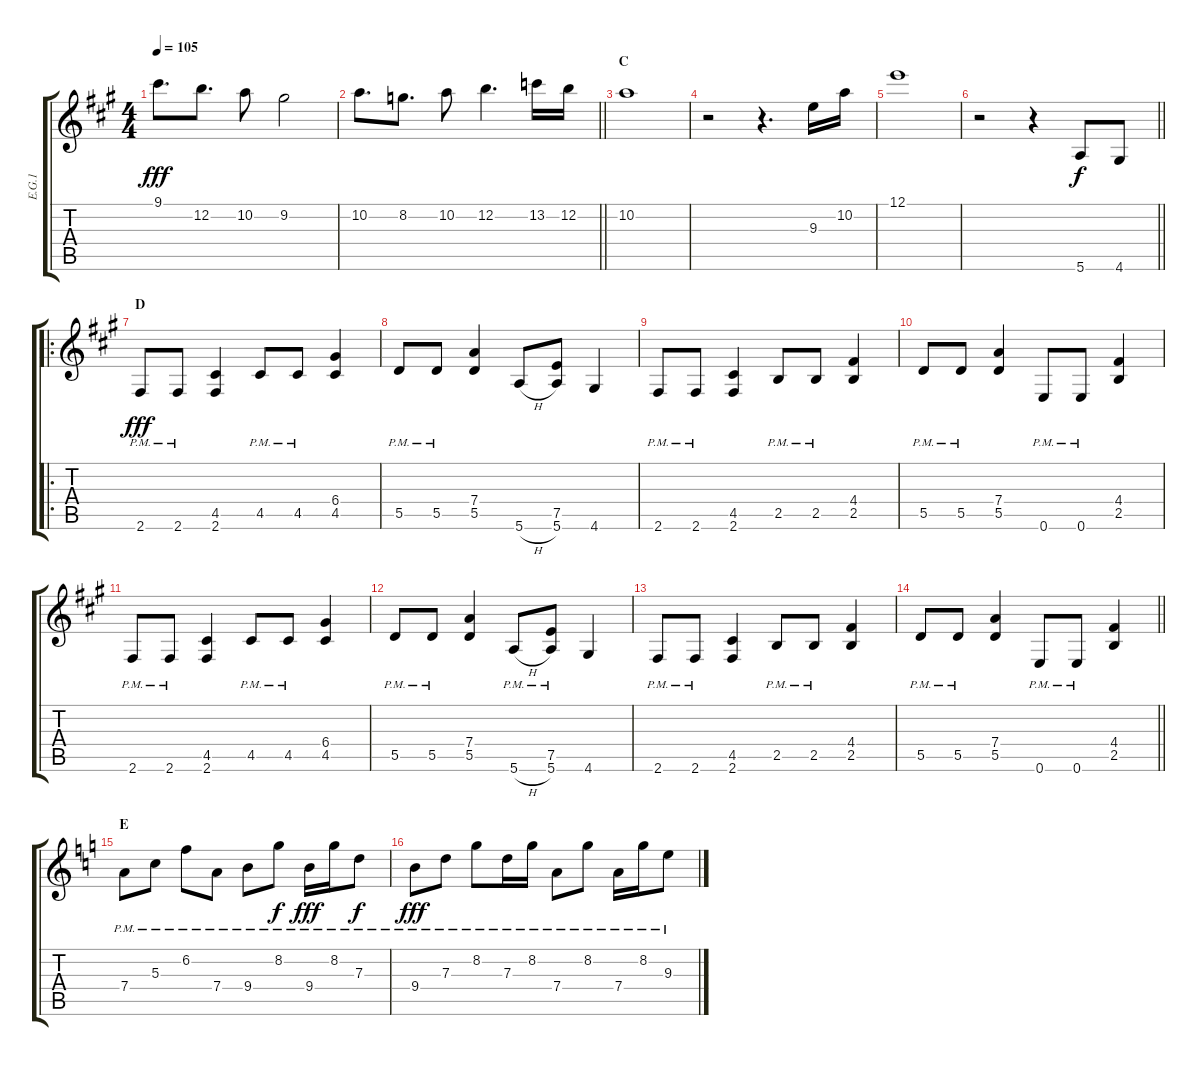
\track ("E.G.1" "E.G.1") {instrument overdrivenguitar}
\staff {score tabs}
\tuning (E4 B3 G3 D3 A2 E2) {hide}
\ts (4 4)
\tempo 105
\clef g2
\ks a
9.1.8{d dy fff} 12.2.8{d} 10.2.8 9.2.2 |
\barLineRight lightlight
10.2.8{d} 8.2.8{d} 10.2.8 12.2.4{d} 13.2.16 12.2.16 |
\section ("" "C")
10.2.1 |
r.2 r.4{d} 9.3.16 10.2.16 |
12.1.1 |
\barLineRight lightlight
r.2 r.4 5.6.8{dy f} 4.6.8 |
\ro
\section ("" "D")
2.6{pm}.8{dy fff} 2.6{pm}.8 (4.5 2.6).4 4.5{pm}.8 4.5{pm}.8 (6.4 4.5).4 |
5.5{pm}.8 5.5{pm}.8 (7.4 5.5).4 5.6{h}.8 (7.5 5.6).8 4.6.4 |
2.6{pm}.8 2.6{pm}.8 (4.5 2.6).4 2.5{pm}.8 2.5{pm}.8 (4.4 2.5).4 |
5.5{pm}.8 5.5{pm}.8 (7.4 5.5).4 0.6{pm}.8 0.6{pm}.8 (4.4 2.5).4 |
2.6{pm}.8 2.6{pm}.8 (4.5 2.6).4 4.5{pm}.8 4.5{pm}.8 (6.4 4.5).4 |
5.5{pm}.8 5.5{pm}.8 (7.4 5.5).4 5.6{h pm}.8 (7.5 5.6{pm}).8 4.6.4 |
2.6{pm}.8 2.6{pm}.8 (4.5 2.6).4 2.5{pm}.8 2.5{pm}.8 (4.4 2.5).4 |
\barLineRight lightlight
5.5{pm}.8 5.5{pm}.8 (7.4 5.5).4 0.6{pm}.8 0.6{pm}.8 (4.4 2.5).4 |
\section ("" "E")
\ks c
7.4{pm}.8 5.3{pm}.8 6.2{pm}.8 7.4{pm}.8 9.4{pm}.8 8.2{pm}.8{dy f} 9.4{pm}.16{dy fff} 8.2{pm}.16 7.3{pm}.8{dy f} |
9.4{pm}.8{dy fff} 7.3{pm}.8 8.2{pm}.8 7.3{pm}.16 8.2{pm}.16 7.4{pm}.8 8.2{pm}.8 7.4{pm}.16 8.2{pm}.16 9.3{pm}.8
